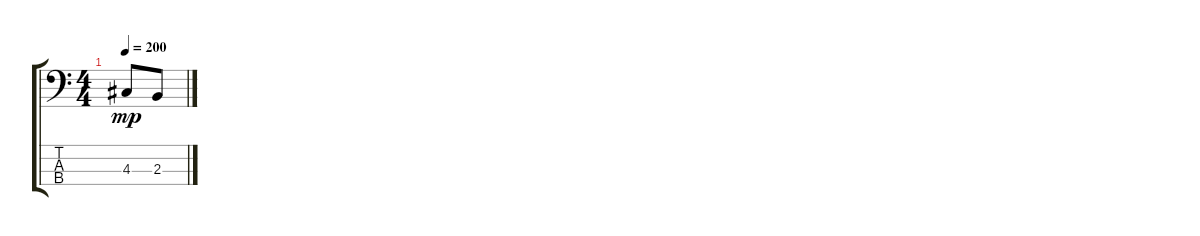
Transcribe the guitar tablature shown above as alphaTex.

\track "" {instrument electricbasspick}
\staff {score tabs}
\tuning (G2 D2 A1 E1) {hide}
\ts (4 4)
\tempo 200
\clef f4
\ks c
4.3.8{dy mp} 2.3.8
